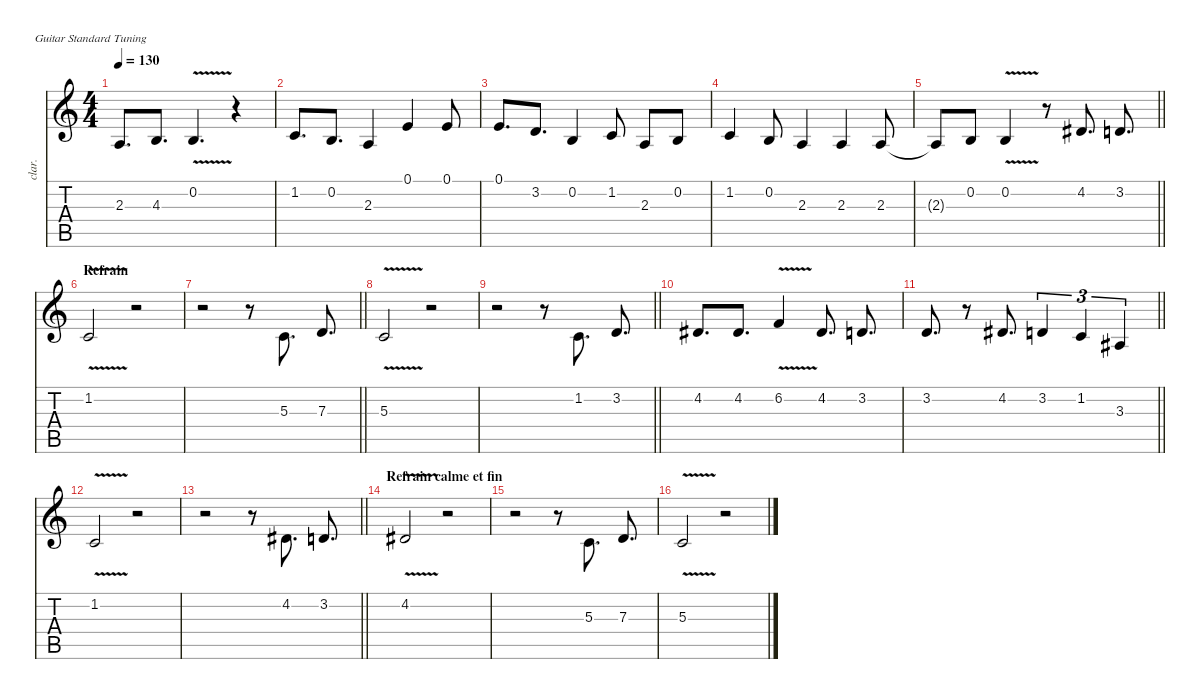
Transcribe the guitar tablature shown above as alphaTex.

\defaultSystemsLayout 4
\hideDynamics
\bracketExtendMode nobrackets
\otherSystemsTrackNameOrientation horizontal
\track ("Chant" "clar.") {mute instrument clarinet}
\staff {score tabs}
\tuning (E4 B3 G3 D3 A2 E2)
\ts (4 4)
\tempo 130
\clef g2
\ks c
2.3.8{d dy f beam Up} 4.3.8{d beam Up} 0.2{v}.4{d beam Up} r.4{beam Up} |
1.2.8{d beam Up} 0.2.8{d beam Up} 2.3.4{beam Up} 0.1.4{beam Up} 0.1.8{beam Up} |
0.1.8{d beam Up} 3.2.8{d beam Up} 0.2.4{beam Up} 1.2.8{beam Up} 2.3.8{beam Up} 0.2.8{beam Up} |
1.2.4{beam Up} 0.2.8{beam Up} 2.3.4{beam Up} 2.3.4{beam Up} 2.3.8{beam Up} |
\barLineRight lightlight
2.3{t}.8{beam Up} 0.2.8{beam Up} 0.2{v}.4{beam Up} r.8{beam Up} 4.2{acc #}.8{d beam Up} 3.2.8{d beam Up} |
\section ("" "Refrain")
1.2{v}.2{beam Up} r.2{beam Up} |
\barLineRight lightlight
r.2{beam Down} r.8{beam Down} 5.3.8{d beam Up} 7.3.8{d beam Up} |
5.3{v}.2{beam Up} r.2{beam Up} |
\barLineRight lightlight
r.2{beam Down} r.8{beam Down} 1.2.8{d beam Up} 3.2.8{d beam Up} |
4.2{acc #}.8{d beam Up} 4.2{acc #}.8{d beam Up} 6.2{v}.4{beam Up} 4.2{acc #}.8{d beam Up} 3.2.8{d beam Up} |
\barLineRight lightlight
3.2.8{d beam Up} r.8{beam Up} 4.2{acc #}.8{d beam Up} 3.2.4{tu (3 2) beam Up} 1.2.4{tu (3 2) beam Up} 3.3{acc #}.4{tu (3 2) beam Up} |
1.2{v}.2{beam Up} r.2{beam Up} |
\barLineRight lightlight
r.2{beam Down} r.8{beam Down} 4.2{acc #}.8{d beam Up} 3.2.8{d beam Up} |
\section ("" "Refrain calme et fin")
4.2{v acc #}.2{beam Up} r.2{beam Up} |
r.2{beam Down} r.8{beam Down} 5.3.8{d beam Up} 7.3.8{d beam Up} |
5.3{v}.2{beam Up} r.2{beam Up}
